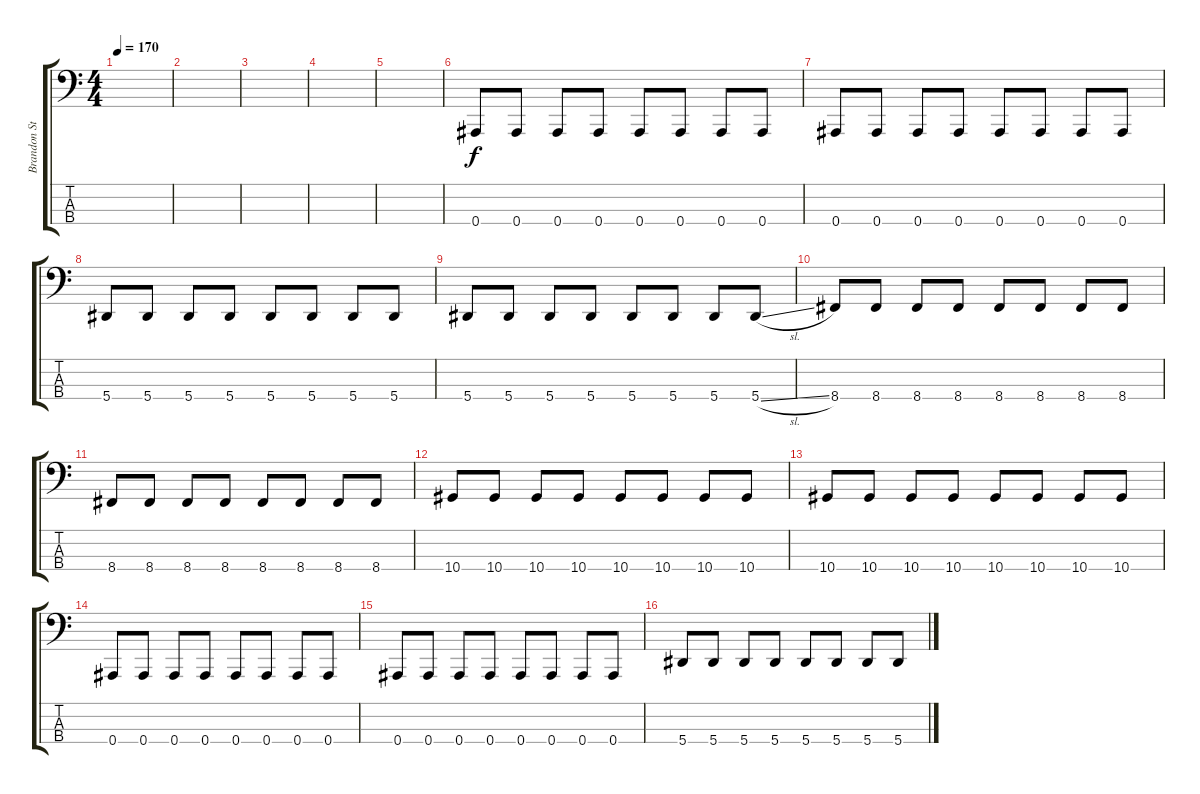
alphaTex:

\track ("Brandon Stastny" "Brandon St") {instrument electricbasspick}
\staff {score tabs}
\tuning (Eb2 Bb1 F1 Bb0) {hide}
\ts (4 4)
\tempo 170
\clef f4
\ks c
|
|
|
|
|
0.4.8 0.4.8 0.4.8 0.4.8 0.4.8 0.4.8 0.4.8 0.4.8 |
0.4.8 0.4.8 0.4.8 0.4.8 0.4.8 0.4.8 0.4.8 0.4.8 |
5.4.8 5.4.8 5.4.8 5.4.8 5.4.8 5.4.8 5.4.8 5.4.8 |
5.4.8 5.4.8 5.4.8 5.4.8 5.4.8 5.4.8 5.4.8 5.4{sl}.8 |
8.4.8 8.4.8 8.4.8 8.4.8 8.4.8 8.4.8 8.4.8 8.4.8 |
8.4.8 8.4.8 8.4.8 8.4.8 8.4.8 8.4.8 8.4.8 8.4.8 |
10.4.8 10.4.8 10.4.8 10.4.8 10.4.8 10.4.8 10.4.8 10.4.8 |
10.4.8 10.4.8 10.4.8 10.4.8 10.4.8 10.4.8 10.4.8 10.4.8 |
0.4.8 0.4.8 0.4.8 0.4.8 0.4.8 0.4.8 0.4.8 0.4.8 |
0.4.8 0.4.8 0.4.8 0.4.8 0.4.8 0.4.8 0.4.8 0.4.8 |
5.4.8 5.4.8 5.4.8 5.4.8 5.4.8 5.4.8 5.4.8 5.4.8
